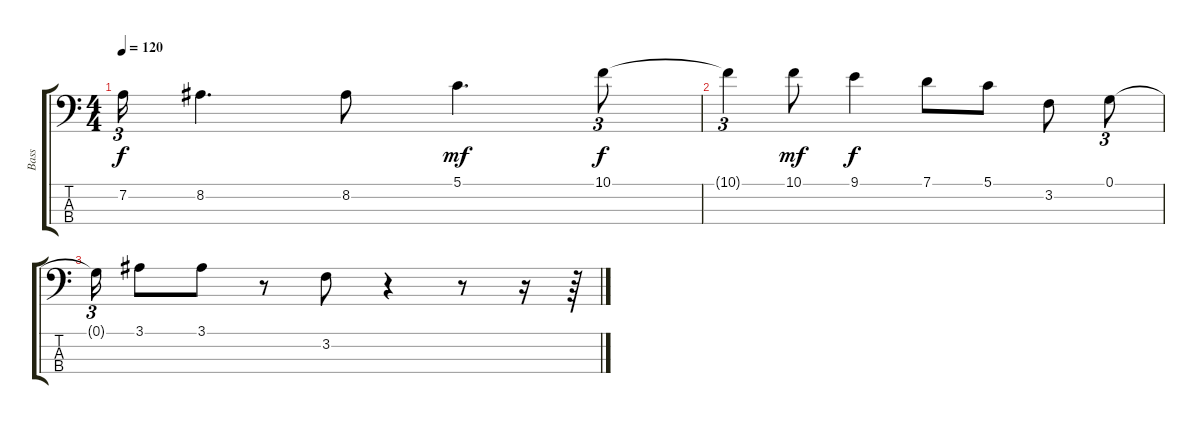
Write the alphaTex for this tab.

\track ("Bass" "Bass") {instrument acousticbass}
\staff {score tabs}
\tuning (G2 D2 A1 E1) {hide}
\ts (4 4)
\tempo 120
\clef f4
\ks c
7.2{t}.16{tu (3 2) dy f} 8.2.4{d} 8.2.8 5.1.4{d dy mf} 10.1.8{tu (3 2) dy f} |
10.1{t}.4{tu (3 2)} 10.1.8{dy mf} 9.1.4{dy f} 7.1.8 5.1.8 3.2.8 0.1.8{tu (3 2)} |
0.1{t}.16{tu (3 2)} 3.1.8 3.1.8 r.8 3.2.8 r.4 r.8 r.16 r.64
